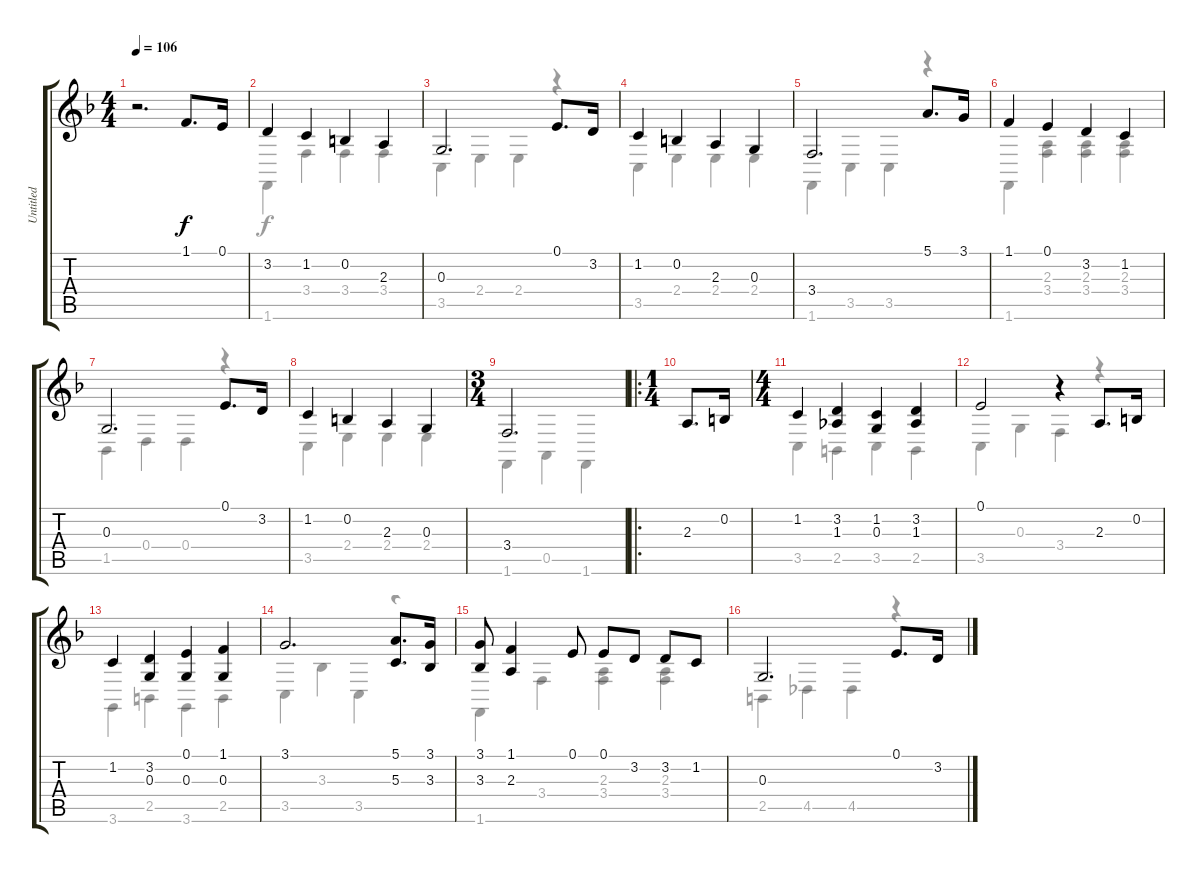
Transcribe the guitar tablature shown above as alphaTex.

\track ("Untitled" "Untitled") {instrument acousticgrandpiano}
\staff {score tabs}
\tuning (E4 B3 G3 D3 A2 E2) {hide}
\voice
\ts (4 4)
\tempo 106
\clef g2
\ks f
r.2{d dy f instrument acousticgrandpiano} 1.1.8{d} 0.1.16 |
3.2.4 1.2.4 0.2.4 2.3.4 |
0.3.2{d} 0.1.8{d} 3.2.16 |
1.2.4 0.2.4 2.3.4 0.3.4 |
3.4.2{d} 5.1.8{d} 3.1.16 |
1.1.4 0.1.4 3.2.4 1.2.4 |
0.3.2{d} 0.1.8{d} 3.2.16 |
1.2.4 0.2.4 2.3.4 0.3.4 |
\ts (3 4)
3.4.2{d} |
\ro
\ts (1 4)
2.3.8{d} 0.2.16 |
\ts (4 4)
1.2.4 (3.2 1.3).4 (1.2 0.3).4 (3.2 1.3).4 |
0.1.2 r.4 2.3.8{d} 0.2.16 |
1.2.4 (3.2 0.3).4 (0.1 0.3).4 (1.1 0.3).4 |
3.1.2{d} (5.1 5.3).8{d} (3.1 3.3).16 |
(3.1 3.3).8 (1.1 2.3).4 0.1.8 0.1.8 3.2.8 3.2.8 1.2.8 |
0.3.2{d} 0.1.8{d} 3.2.16
\voice
\clef g2
\ottava regular
\simile none
\ks f
|
1.6.4 3.4.4 3.4.4 3.4.4 |
3.5.4 2.4.4 2.4.4 r.4 |
3.5.4 2.4.4 2.4.4 2.4.4 |
1.6.4 3.5.4 3.5.4 r.4 |
1.6.4 (2.3 3.4).4 (2.3 3.4).4 (2.3 3.4).4 |
1.5.4 0.4.4 0.4.4 r.4 |
3.5.4 2.4.4 2.4.4 2.4.4 |
1.6.4 0.5.4 1.6.4 |
|
3.5.4 2.5.4 3.5.4 2.5.4 |
3.5.4 0.3.4 3.4.4 r.4 |
3.6.4 2.5.4 3.6.4 2.5.4 |
3.5.4 3.3.4 3.5.4 r.4 |
1.6.4 3.4.4 (2.3 3.4).4 (2.3 3.4).4 |
2.5.4 4.5.4 4.5.4 r.4
